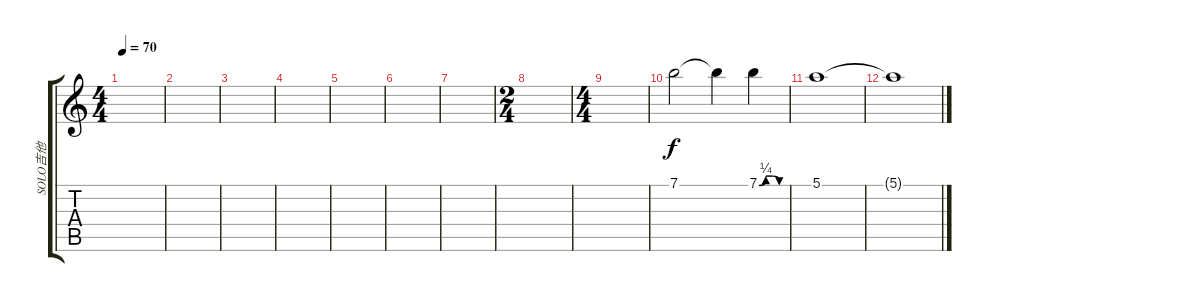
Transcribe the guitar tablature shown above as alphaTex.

\track ("SOLO吉他" "SOLO吉他") {instrument electricguitarclean}
\staff {score tabs}
\tuning (E4 B3 G3 D3 A2 E2) {hide}
\ts (4 4)
\tempo 70
\clef g2
\ks c
|
|
|
|
|
|
|
\ts (2 4)
|
\ts (4 4)
|
7.1.2{volume 13 instrument overdrivenguitar} 7.1{t}.4 7.1{be (custom 0 0 15 1 30 1 45 0 60 0)}.4 |
5.1.1 |
5.1{t}.1
